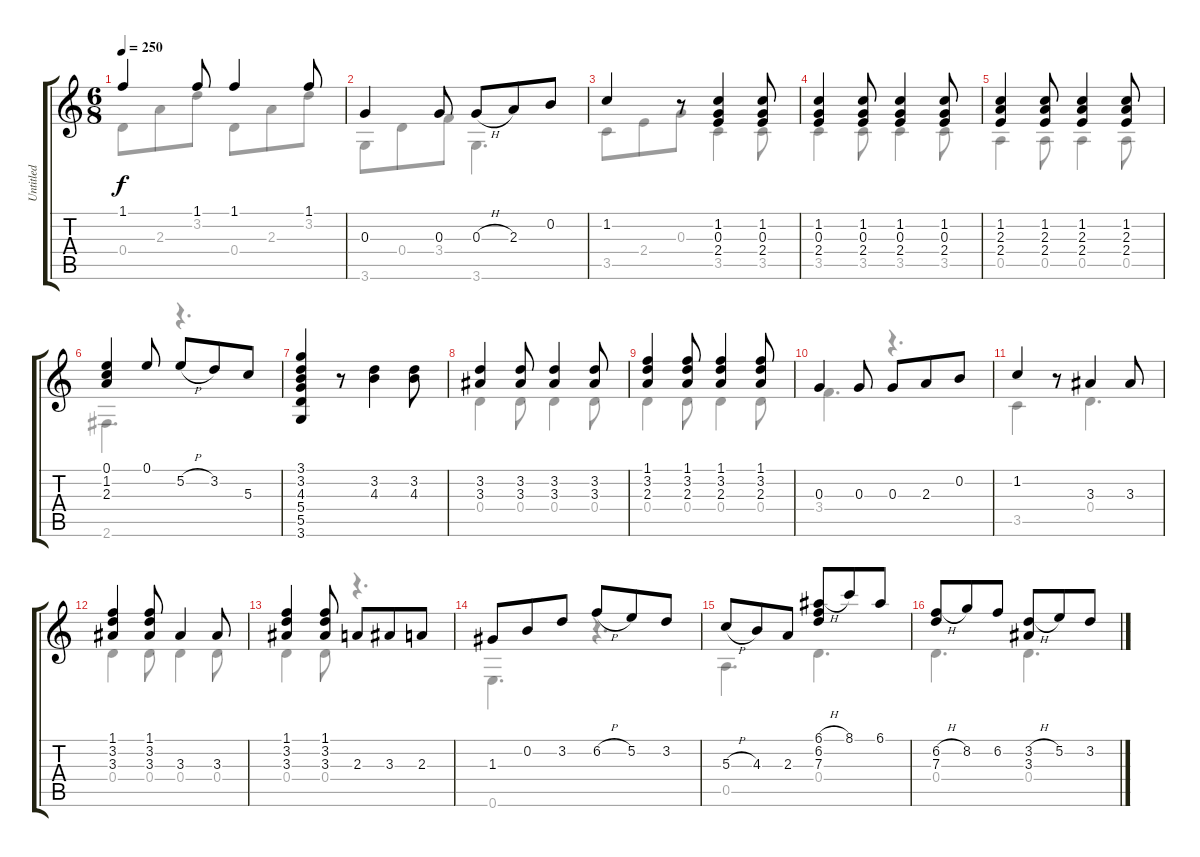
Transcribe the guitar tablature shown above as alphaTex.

\track ("Untitled" "Untitled") {instrument acousticguitarnylon}
\staff {score tabs}
\tuning (E4 B3 G3 D3 A2 E2) {hide}
\voice
\ts (6 8)
\tempo 250
\clef g2
\ks c
1.1.4{dy f} 1.1.8 1.1.4 1.1.8 |
0.3.4 0.3.8 0.3{h}.8 2.3.8 0.2.8 |
1.2.4 r.8 (1.2 0.3 2.4).4 (1.2 0.3 2.4).8 |
(1.2 0.3 2.4).4 (1.2 0.3 2.4).8 (1.2 0.3 2.4).4 (1.2 0.3 2.4).8 |
(1.2 2.3 2.4).4 (1.2 2.3 2.4).8 (1.2 2.3 2.4).4 (1.2 2.3 2.4).8 |
(0.1 1.2 2.3).4 0.1.8 5.2{h}.8 3.2.8 5.3.8 |
(3.1 3.2 4.3 5.4 5.5 3.6).4 r.8 (3.2 4.3).4 (3.2 4.3).8 |
(3.2 3.3).4 (3.2 3.3).8 (3.2 3.3).4 (3.2 3.3).8 |
(1.1 3.2 2.3).4 (1.1 3.2 2.3).8 (1.1 3.2 2.3).4 (1.1 3.2 2.3).8 |
0.3.4 0.3.8 0.3.8 2.3.8 0.2.8 |
1.2.4 r.8 3.3.4 3.3.8 |
(1.1 3.2 3.3).4 (1.1 3.2 3.3).8 3.3.4 3.3.8 |
(1.1 3.2 3.3).4 (1.1 3.2 3.3).8 2.3.8 3.3.8 2.3.8 |
1.3.8 0.2.8 3.2.8 6.2{h}.8 5.2.8 3.2.8 |
5.3{h}.8 4.3.8 2.3.8 (6.1{h} 6.2 7.3).8 8.1.8 6.1.8 |
(6.2{h} 7.3).8 8.2.8 6.2.8 (3.2{h} 3.3).8 5.2.8 3.2.8
\voice
\clef g2
\ottava regular
\simile none
\ks c
0.4.8{dy f} 2.3.8 3.2.8 0.4.8 2.3.8 3.2.8 |
3.6.8 0.4.8 3.4.8 3.6.4{d} |
3.5.8 2.4.8 0.3.8 3.5.4 3.5.8 |
3.5.4 3.5.8 3.5.4 3.5.8 |
0.5.4 0.5.8 0.5.4 0.5.8 |
2.6.4{d} r.4{d} |
|
0.4.4 0.4.8 0.4.4 0.4.8 |
0.4.4 0.4.8 0.4.4 0.4.8 |
3.4.4{d} r.4{d} |
3.5.4 r.8 0.4.4{d} |
0.4.4 0.4.8 0.4.4 0.4.8 |
0.4.4 0.4.8 r.4{d} |
0.6.4{d} r.4{d} |
0.5.4{d} 0.4.4{d} |
0.4.4{d} 0.4.4{d}
